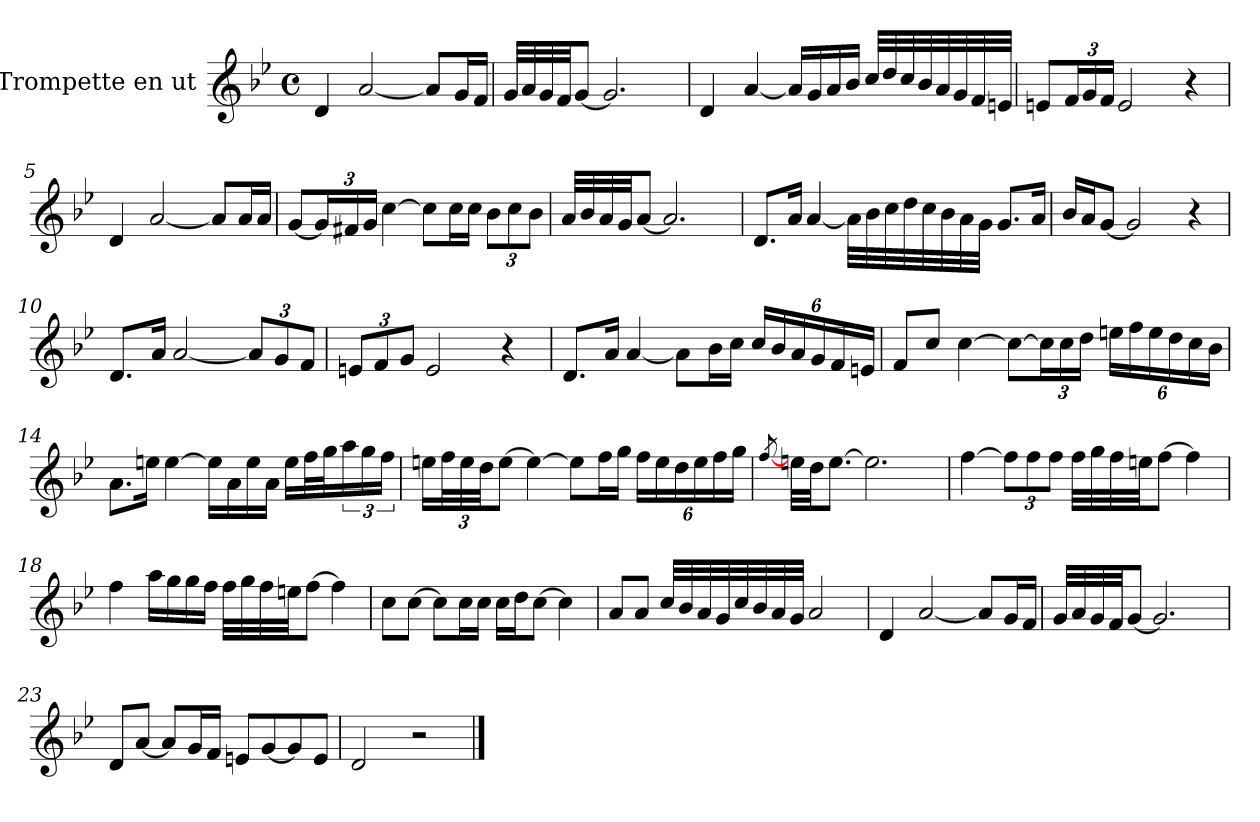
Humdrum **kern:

**kern
*part1
*staff1
*I"Trompette en ut
*I'Tpt
*clefG2
*ITrd1c2
*k[b-e-a-d-]
*A-:
*M4/4
*met(c)
=1
4c/
[2g/
8g/L]
16f/L
16e-/JJ
=2
32f/LLL
32g/
32f/
32e-/JJ
[8f/J
2.f/]
=3
4c/
[4g/
16g/LL]
16f/
16g/
16a-/JJ
32b-/LLL
32cc/
32b-/
32a-/
32g/
32f/
32e-/
32dn/JJJ
!!LO:LB:g=z
=4
8dn/L
24e-/L
24f/
24e-/JJ
2d/
4r
=5
4c/
[2g/
8g/L]
16g/L
16g/JJ
=6
[8f/L
24f/L]
24en/
24f/JJ
[4b-\
8b-\L]
16b-\L
16b-\JJ
12a-\L
12b-\
12a-\J
=7
32g/LLL
32a-/
32g/
32f/JJ
[8g/J
2.g/]
!!LO:LB:g=z
=8
8.c/L
16g/Jk
[4g/
32g\LLL]
32a-\
32b-\
32cc\
32b-\
32a-\
32g\
32f\JJJ
8.f/L
16g/Jk
=9
16a-/LL
16g/J
[8f/J
2f/]
4r
=10
8.c/L
16g/Jk
[2g/
12g/L]
12f/
12e-/J
=11
12dn/L
12e-/
12f/J
2d/
4r
!!LO:LB:g=z
=12
8.c/L
16g/Jk
[4g/
8g\L]
16a-\L
16b-\JJ
24b-/LL
24a-/
24g/
24f/
24e-/
24dn/JJ
=13
8e-/L
8b-/J
[4b-\
8b-\L_
24b-\L]
24b-\
24cc\JJ
24ddn\LL
24ee-\
24dd\
24cc\
24b-\
24a-\JJ
=14
8.g\L
16ddn\Jk
[4dd\
16dd\LL]
16g\
16dd\
16g\JJ
16dd\LL
32ee-\L
32ff\J
24gg\
24ff\
24ee-\JJ
!!LO:LB:g=z
=15
16ddn\LL
48ee-\L
48dd\
48cc\JJ
[8dd\J
4dd\_
8dd\L]
16ee-\L
16ff\JJ
24ee-\LL
24dd\
24cc\
24dd\
24ee-\
24ff\JJ
=16
[8qee-/
32ddn\LLL
32cc\JJ
[8.dd\J
2.dd\]
=17
[4ee-\
12ee-\L]
12ee-\
12ee-\J
32ee-\LLL
32ff\
32ee-\
32ddn\JJ
[8ee-\J
4ee-\]
!!LO:LB:g=z
=18
4ee-\
16gg\LL
16ff\
16ff\
16ee-\JJ
32ee-\LLL
32ff\
32ee-\
32ddn\JJ
[8ee-\J
4ee-\]
=19
8b-\L
[8b-\J
8b-\L]
16b-\L
16b-\JJ
16b-\LL
16cc\J
[8b-\J
4b-\]
=20
8g/L
8g/J
32b-/LLL
32a-/
32g/
32f/
32b-/
32a-/
32g/
32f/JJJ
2g/
!!LO:LB:g=z
=21
4c/
[2g/
8g/L]
16f/L
16e-/JJ
=22
32f/LLL
32g/
32f/
32e-/JJ
[8f/J
2.f/]
=23
8c/L
[8g/J
8g/L]
16f/L
16e-/JJ
8dn/L
[8f/
8f/]
8d/J
=24
2c/
2r
==
*-
